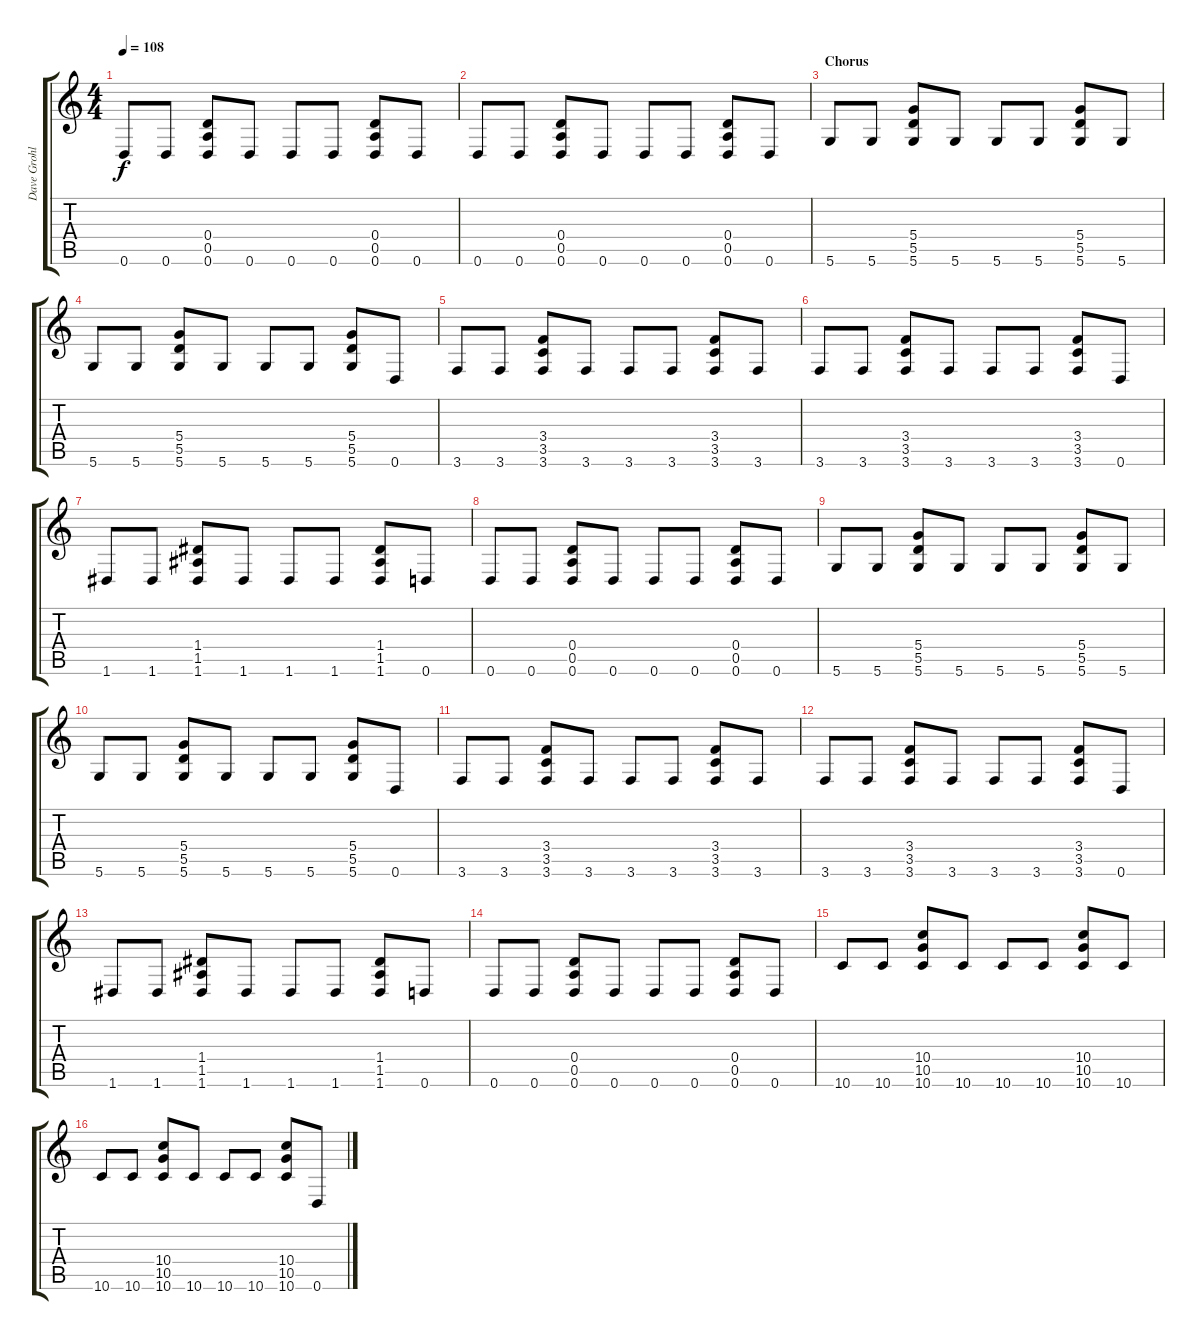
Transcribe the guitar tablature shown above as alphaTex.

\track ("Dave Grohl (Guitar muted)" "Dave Grohl") {instrument electricguitarmuted}
\staff {score tabs}
\tuning (E4 B3 G3 D3 A2 D2) {hide}
\ts (4 4)
\tempo 108
\clef g2
\ks c
0.6.8{dy f} 0.6.8 (0.4 0.5 0.6).8 0.6.8 0.6.8 0.6.8 (0.4 0.5 0.6).8 0.6.8 |
0.6.8 0.6.8 (0.4 0.5 0.6).8 0.6.8 0.6.8 0.6.8 (0.4 0.5 0.6).8 0.6.8 |
\section ("" "Chorus")
5.6.8 5.6.8 (5.4 5.5 5.6).8 5.6.8 5.6.8 5.6.8 (5.4 5.5 5.6).8 5.6.8 |
5.6.8 5.6.8 (5.4 5.5 5.6).8 5.6.8 5.6.8 5.6.8 (5.4 5.5 5.6).8 0.6.8 |
3.6.8 3.6.8 (3.4 3.5 3.6).8 3.6.8 3.6.8 3.6.8 (3.4 3.5 3.6).8 3.6.8 |
3.6.8 3.6.8 (3.4 3.5 3.6).8 3.6.8 3.6.8 3.6.8 (3.4 3.5 3.6).8 0.6.8 |
1.6.8 1.6.8 (1.4 1.5 1.6).8 1.6.8 1.6.8 1.6.8 (1.4 1.5 1.6).8 0.6.8 |
0.6.8 0.6.8 (0.4 0.5 0.6).8 0.6.8 0.6.8 0.6.8 (0.4 0.5 0.6).8 0.6.8 |
5.6.8 5.6.8 (5.4 5.5 5.6).8 5.6.8 5.6.8 5.6.8 (5.4 5.5 5.6).8 5.6.8 |
5.6.8 5.6.8 (5.4 5.5 5.6).8 5.6.8 5.6.8 5.6.8 (5.4 5.5 5.6).8 0.6.8 |
3.6.8 3.6.8 (3.4 3.5 3.6).8 3.6.8 3.6.8 3.6.8 (3.4 3.5 3.6).8 3.6.8 |
3.6.8 3.6.8 (3.4 3.5 3.6).8 3.6.8 3.6.8 3.6.8 (3.4 3.5 3.6).8 0.6.8 |
1.6.8 1.6.8 (1.4 1.5 1.6).8 1.6.8 1.6.8 1.6.8 (1.4 1.5 1.6).8 0.6.8 |
0.6.8 0.6.8 (0.4 0.5 0.6).8 0.6.8 0.6.8 0.6.8 (0.4 0.5 0.6).8 0.6.8 |
10.6.8 10.6.8 (10.4 10.5 10.6).8 10.6.8 10.6.8 10.6.8 (10.4 10.5 10.6).8 10.6.8 |
10.6.8 10.6.8 (10.4 10.5 10.6).8 10.6.8 10.6.8 10.6.8 (10.4 10.5 10.6).8 0.6.8
